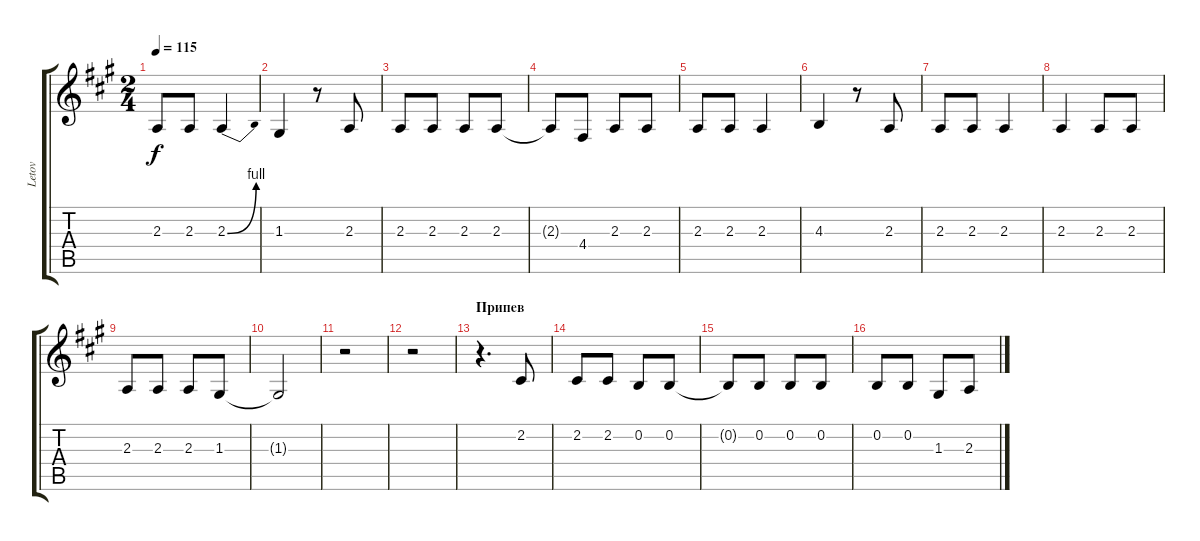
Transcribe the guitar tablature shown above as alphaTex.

\track ("Letov" "Letov") {instrument altosax}
\staff {score tabs}
\tuning (E4 B3 G3 D3 A2 E2) {hide}
\ts (2 4)
\tempo 115
\clef g2
\ks f#minor
2.3.8{dy f} 2.3.8 2.3{be (bend 0 0 60 4)}.4 |
1.3.4 r.8 2.3.8 |
2.3.8 2.3.8 2.3.8 2.3.8 |
2.3{t}.8 4.4.8 2.3.8 2.3.8 |
2.3.8 2.3.8 2.3.4 |
4.3.4 r.8 2.3.8 |
2.3.8 2.3.8 2.3.4 |
2.3.4 2.3.8 2.3.8 |
2.3.8 2.3.8 2.3.8 1.3.8 |
1.3{t}.2 |
r.2 |
r.2 |
\section ("" "Припев")
r.4{d} 2.2.8 |
2.2.8 2.2.8 0.2.8 0.2.8 |
0.2{t}.8 0.2.8 0.2.8 0.2.8 |
0.2.8 0.2.8 1.3.8 2.3.8
